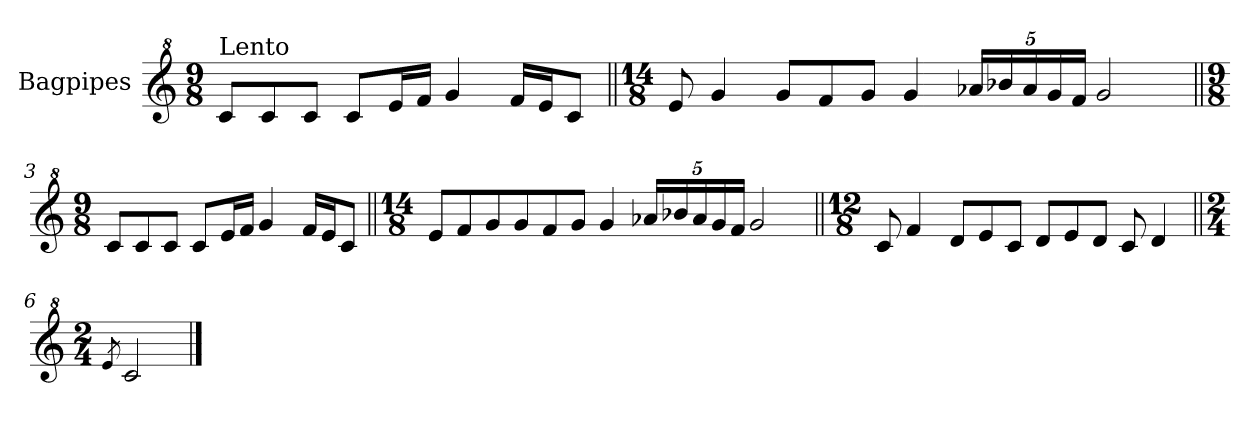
**kern
*part1
*staff1
*I"Bagpipes
*I'Bag
*clefG^2
*k[]
*C:
*M9/8
=1
!LO:TX:a:t=Lento
8cc/L
8cc/
8cc/J
8cc/L
16ee/L
16ff/JJ
4gg/
16ff/LL
16ee/J
8cc/J
=2||
*M14/8
8ee/
4gg/
8gg/L
8ff/
8gg/J
4gg/
*Xbrackettup
20aa-X/LL
20bb-X/
20aa-/
20gg/
20ff/JJ
2gg/
=3||
*M9/8
8cc/L
8cc/
8cc/J
8cc/L
16ee/L
16ff/JJ
4gg/
16ff/LL
16ee/J
8cc/J
!!LO:LB:g=z
=4||
*M14/8
8ee/L
8ff/
8gg/
8gg/
8ff/
8gg/J
4gg/
20aa-X/LL
20bb-X/
20aa-/
20gg/
20ff/JJ
2gg/
=5||
*M12/8
8cc/
4ff/
8dd/L
8ee/
8cc/J
8dd/L
8ee/
8dd/J
8cc/
4dd/
=6||
*M2/4
8qee/
2cc/
==
*-
